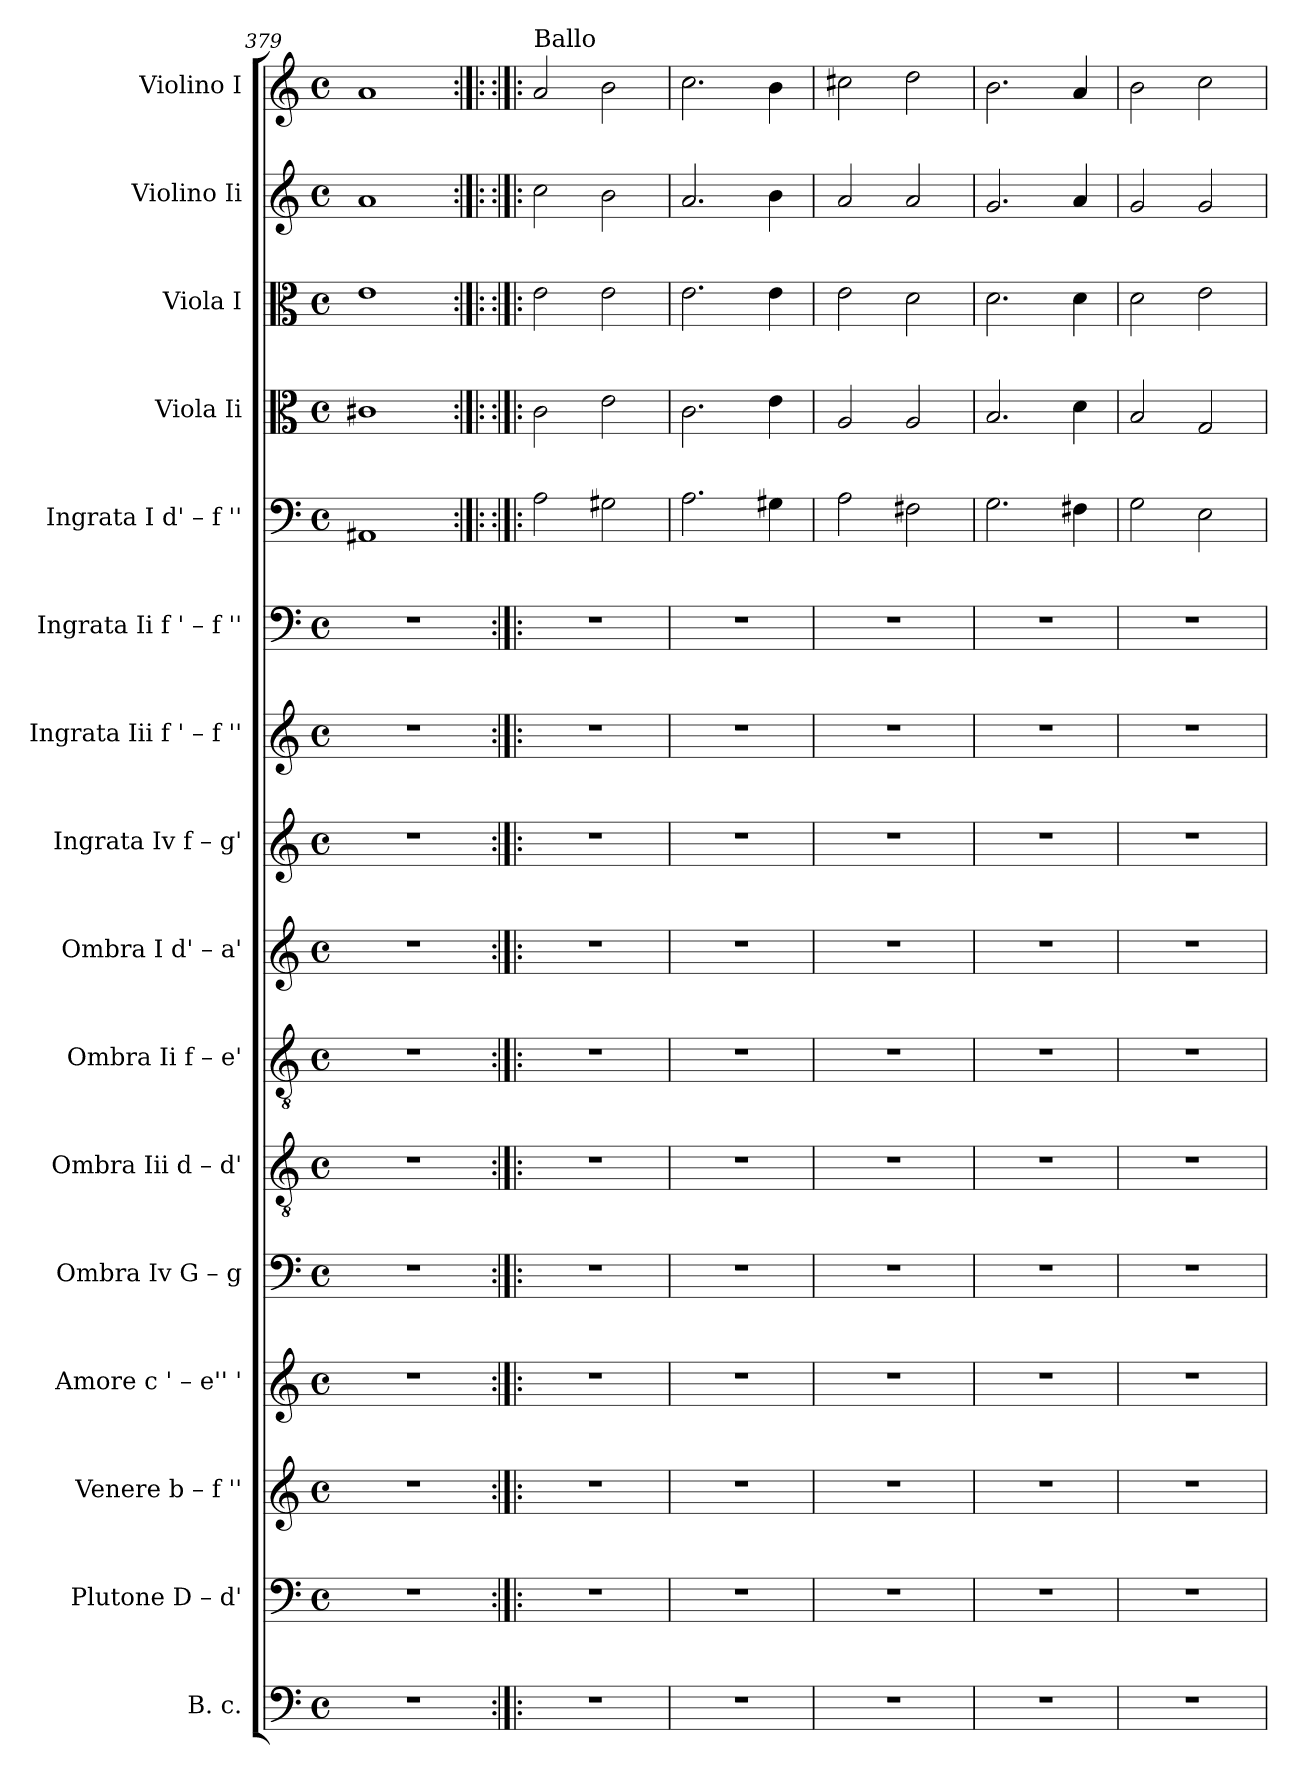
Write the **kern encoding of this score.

**kern	**kern	**kern	**kern	**kern	**kern	**kern	**kern	**kern	**kern	**kern	**kern	**kern	**kern	**kern	**kern	**text
*part16	*part15	*part14	*part13	*part12	*part11	*part10	*part9	*part8	*part7	*part6	*part5	*part4	*part3	*part2	*part1	*part1
*staff16	*staff15	*staff14	*staff13	*staff12	*staff11	*staff10	*staff9	*staff8	*staff7	*staff6	*staff5	*staff4	*staff3	*staff2	*staff1	*staff1
*I"B. c.	*I"Plutone  D – d'	*I"Venere  b – f ''	*I"Amore  c ' – e''  '	*I"Ombra Iv  G – g	*I"Ombra Iii  d – d'	*I"Ombra Ii  f – e'	*I"Ombra I  d' – a'	*I"Ingrata Iv  f – g'	*I"Ingrata Iii  f ' – f ''	*I"Ingrata Ii  f ' – f ''	*I"Ingrata I  d' – f ''	*I"Viola Ii	*I"Viola I	*I"Violino Ii	*I"Violino I	*
*clefF4	*clefF4	*clefG2	*clefG2	*clefF4	*clefGv2	*clefGv2	*clefG2	*clefG2	*clefG2	*clefF4	*clefF4	*clefC3	*clefC3	*clefG2	*clefG2	*
*k[]	*k[]	*k[]	*k[]	*k[]	*k[]	*k[]	*k[]	*k[]	*k[]	*k[]	*k[]	*k[]	*k[]	*k[]	*k[]	*
*C:	*C:	*C:	*C:	*C:	*C:	*C:	*C:	*C:	*C:	*C:	*C:	*C:	*C:	*C:	*C:	*
*M4/4	*M4/4	*M4/4	*M4/4	*M4/4	*M4/4	*M4/4	*M4/4	*M4/4	*M4/4	*M4/4	*M4/4	*M4/4	*M4/4	*M4/4	*M4/4	*
*met(c)	*met(c)	*met(c)	*met(c)	*met(c)	*met(c)	*met(c)	*met(c)	*met(c)	*met(c)	*met(c)	*met(c)	*met(c)	*met(c)	*met(c)	*met(c)	*
=379	=379	=379	=379	=379	=379	=379	=379	=379	=379	=379	=379	=379	=379	=379	=379	=379
!	!	!	!	!	!	!	!	!	!	!	!	!	!	!	!	!LO:LY:b:cj
1r	1r	1r	1r	1r	1r	1r	1r	1r	1r	1r	1AA#	1c#X	1e	1a	1a	.
!!LO:PB:g=z
=380	=380	=380	=380	=380	=380	=380	=380	=380	=380	=380:|!|:	=380:|!|:	=380:|!|:	=380:|!|:	=380:|!|:	=380:|!|:	=380:|!|:
!	!	!	!	!	!	!	!	!	!	!	!	!	!	!	!LO:TX:a:t=Ballo	!
!	!	!	!	!	!	!	!	!	!	!	!	!	!	!	!	!LO:LY:b:cj
1r	1r	1r	1r	1r	1r	1r	1r	1r	1r	1r	2A\	2c\	2e\	2cc\	2a/	.
!	!	!	!	!	!	!	!	!	!	!	!	!	!	!	!	!LO:LY:b:cj
.	.	.	.	.	.	.	.	.	.	.	2G#X\	2e\	2e\	2b\	2b\	.
=381	=381	=381	=381	=381	=381	=381	=381	=381	=381	=381	=381	=381	=381	=381	=381	=381
!	!	!	!	!	!	!	!	!	!	!	!	!	!	!	!	!LO:LY:b:cj
1r	1r	1r	1r	1r	1r	1r	1r	1r	1r	1r	2.A\	2.c\	2.e\	2.a/	2.cc\	.
!	!	!	!	!	!	!	!	!	!	!	!	!	!	!	!	!LO:LY:b:cj
.	.	.	.	.	.	.	.	.	.	.	4G#X\	4e\	4e\	4b\	4b\	.
=382	=382	=382	=382	=382	=382	=382	=382	=382	=382	=382	=382	=382	=382	=382	=382	=382
!	!	!	!	!	!	!	!	!	!	!	!	!	!	!	!	!LO:LY:b:cj
1r	1r	1r	1r	1r	1r	1r	1r	1r	1r	1r	2A\	2A/	2e\	2a/	2cc#X\	.
!	!	!	!	!	!	!	!	!	!	!	!	!	!	!	!	!LO:LY:b:cj
.	.	.	.	.	.	.	.	.	.	.	2F#X\	2A/	2d\	2a/	2dd\	.
=383	=383	=383	=383	=383	=383	=383	=383	=383	=383	=383	=383	=383	=383	=383	=383	=383
!	!	!	!	!	!	!	!	!	!	!	!	!	!	!	!	!LO:LY:b:cj
1r	1r	1r	1r	1r	1r	1r	1r	1r	1r	1r	2.G\	2.B/	2.d\	2.g/	2.b\	.
!	!	!	!	!	!	!	!	!	!	!	!	!	!	!	!	!LO:LY:b:cj
.	.	.	.	.	.	.	.	.	.	.	4F#X\	4d\	4d\	4a/	4a/	.
=384	=384	=384	=384	=384	=384	=384	=384	=384	=384	=384	=384	=384	=384	=384	=384	=384
!	!	!	!	!	!	!	!	!	!	!	!	!	!	!	!	!LO:LY:b:cj
1r	1r	1r	1r	1r	1r	1r	1r	1r	1r	1r	2G\	2B/	2d\	2g/	2b\	.
!	!	!	!	!	!	!	!	!	!	!	!	!	!	!	!	!LO:LY:b:cj
.	.	.	.	.	.	.	.	.	.	.	2E\	2G/	2e\	2g/	2cc\	.
=	=	=	=	=	=	=	=	=	=	=	=	=	=	=	=	=
*-	*-	*-	*-	*-	*-	*-	*-	*-	*-	*-	*-	*-	*-	*-	*-	*-
